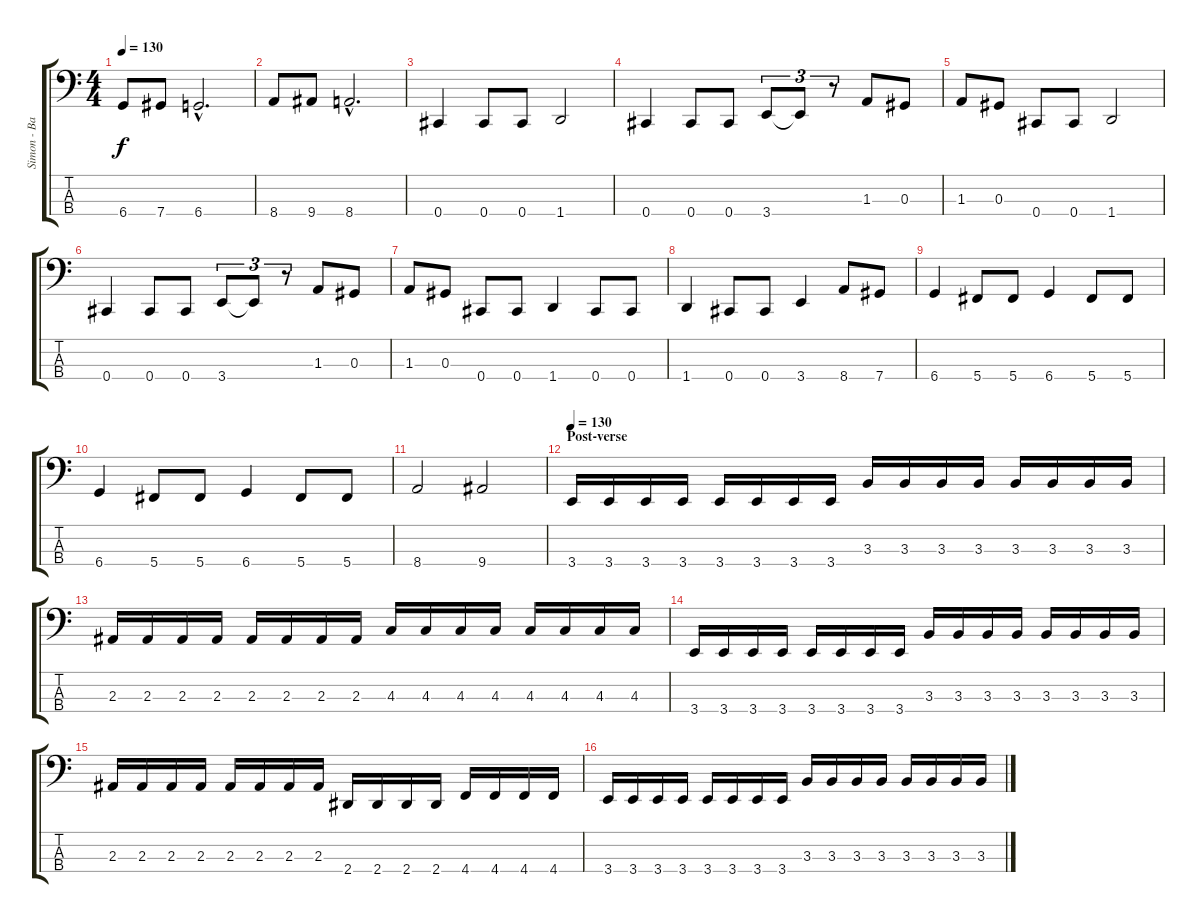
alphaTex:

\track ("Simon - Bass" "Simon - Ba") {instrument electricbasspick}
\staff {score tabs}
\tuning (Gb2 Db2 Ab1 Db1) {hide}
\ts (4 4)
\tempo 130
\clef f4
\ks c
6.4.8{dy f} 7.4.8 6.4{hac}.2{d} |
8.4.8 9.4.8 8.4{hac}.2{d} |
0.4.4 0.4.8 0.4.8 1.4.2 |
0.4.4 0.4.8 0.4.8 3.4.8{tu (3 2)} 3.4{t}.8{tu (3 2)} r.8{tu (3 2)} 1.3.8 0.3.8 |
1.3.8 0.3.8 0.4.8 0.4.8 1.4.2 |
0.4.4 0.4.8 0.4.8 3.4.8{tu (3 2)} 3.4{t}.8{tu (3 2)} r.8{tu (3 2)} 1.3.8 0.3.8 |
1.3.8 0.3.8 0.4.8 0.4.8 1.4.4 0.4.8 0.4.8 |
1.4.4 0.4.8 0.4.8 3.4.4 8.4.8 7.4.8 |
6.4.4 5.4.8 5.4.8 6.4.4 5.4.8 5.4.8 |
6.4.4 5.4.8 5.4.8 6.4.4 5.4.8 5.4.8 |
8.4.2 9.4.2 |
\section ("" "Post-verse")
\tempo 130
3.4.16 3.4.16 3.4.16 3.4.16 3.4.16 3.4.16 3.4.16 3.4.16 3.3.16 3.3.16 3.3.16 3.3.16 3.3.16 3.3.16 3.3.16 3.3.16 |
2.3.16 2.3.16 2.3.16 2.3.16 2.3.16 2.3.16 2.3.16 2.3.16 4.3.16 4.3.16 4.3.16 4.3.16 4.3.16 4.3.16 4.3.16 4.3.16 |
3.4.16 3.4.16 3.4.16 3.4.16 3.4.16 3.4.16 3.4.16 3.4.16 3.3.16 3.3.16 3.3.16 3.3.16 3.3.16 3.3.16 3.3.16 3.3.16 |
2.3.16 2.3.16 2.3.16 2.3.16 2.3.16 2.3.16 2.3.16 2.3.16 2.4.16 2.4.16 2.4.16 2.4.16 4.4.16 4.4.16 4.4.16 4.4.16 |
3.4.16 3.4.16 3.4.16 3.4.16 3.4.16 3.4.16 3.4.16 3.4.16 3.3.16 3.3.16 3.3.16 3.3.16 3.3.16 3.3.16 3.3.16 3.3.16
